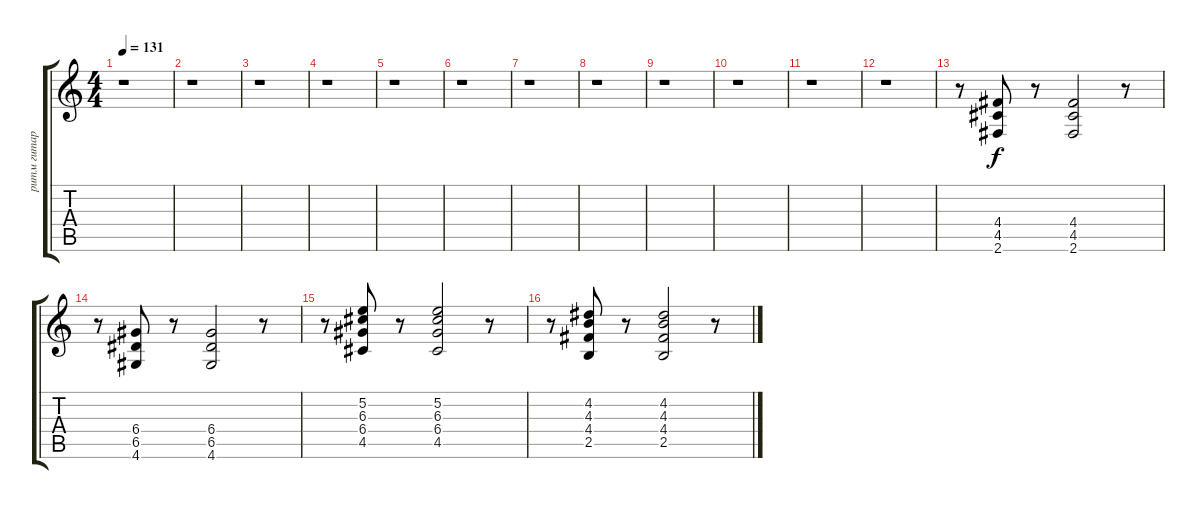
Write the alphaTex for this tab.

\track ("ритм гитара - акустика" "ритм гитар") {instrument acousticguitarsteel}
\staff {score tabs}
\tuning (E4 B3 G3 D3 A2 E2) {hide}
\ts (4 4)
\tempo 131
\clef g2
\ks c
r.1{dy f} |
r.1 |
r.1 |
r.1 |
r.1 |
r.1 |
r.1 |
r.1 |
r.1 |
r.1 |
r.1 |
r.1 |
r.8 (4.4 4.5 2.6).8 r.8 (4.4 4.5 2.6).2 r.8 |
r.8 (6.4 6.5 4.6).8 r.8 (6.4 6.5 4.6).2 r.8 |
r.8 (5.2 6.3 6.4 4.5).8 r.8 (5.2 6.3 6.4 4.5).2 r.8 |
r.8 (4.2 4.3 4.4 2.5).8 r.8 (4.2 4.3 4.4 2.5).2 r.8
